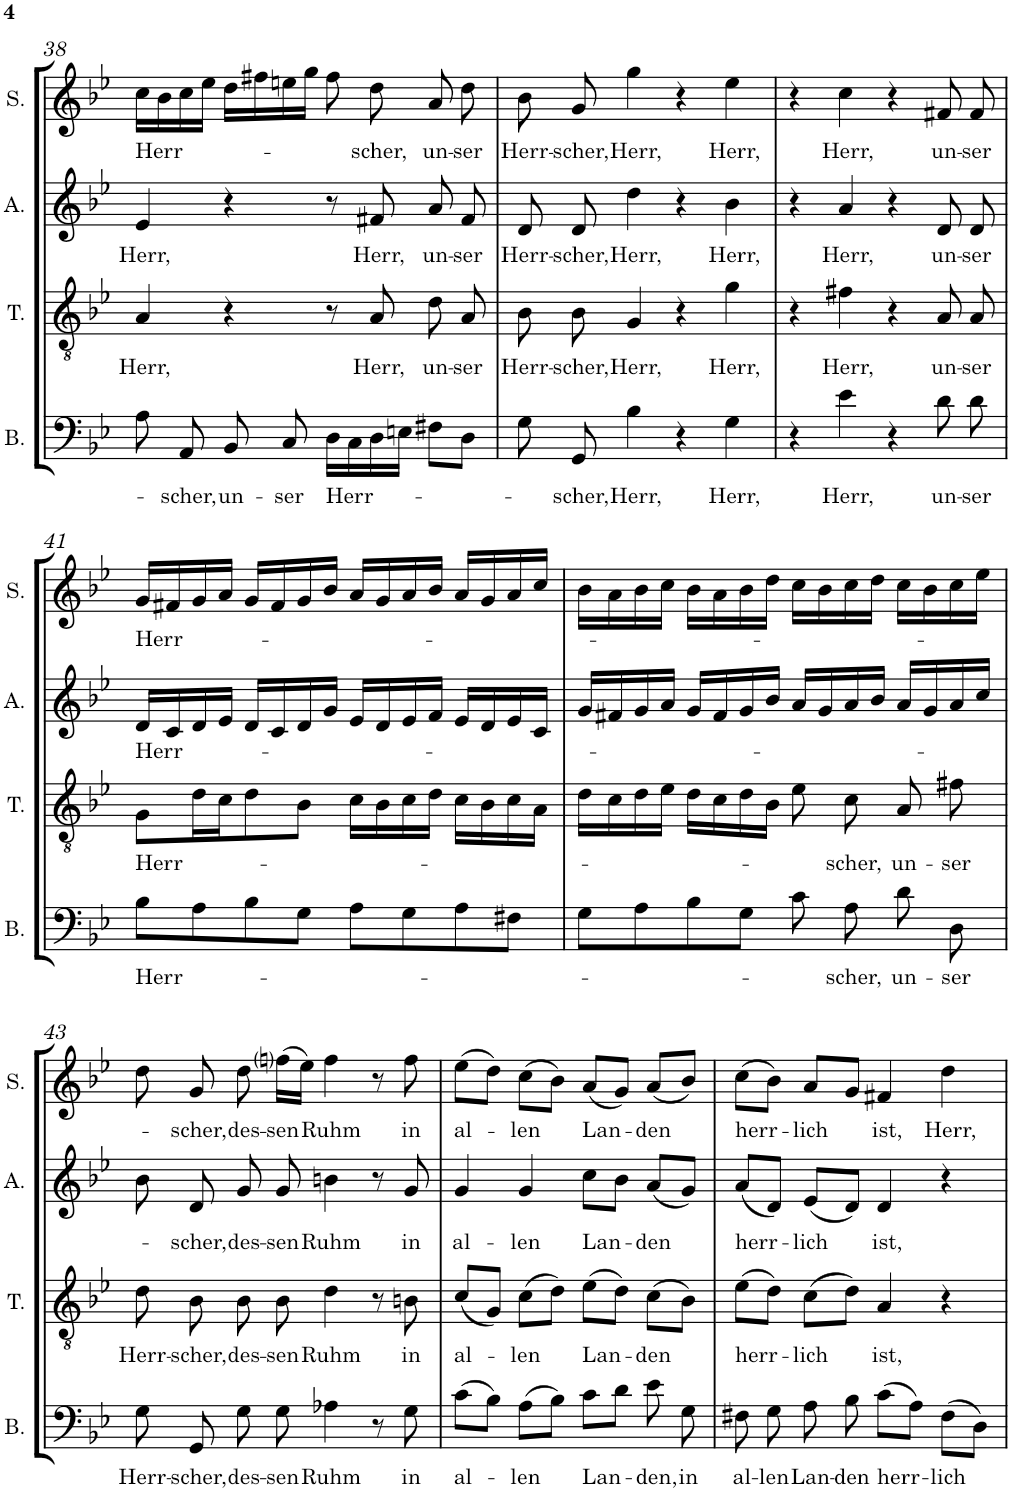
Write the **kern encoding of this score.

**kern	**text	**kern	**text	**kern	**text	**kern	**text
*part4	*part4	*part3	*part3	*part2	*part2	*part1	*part1
*staff4	*staff4	*staff3	*staff3	*staff2	*staff2	*staff1	*staff1
*I"Baß	*	*I"Tenor	*	*I"Alt	*	*I"Sopran	*
*I'B.	*	*I'T.	*	*I'A.	*	*I'S.	*
!!LO:PB:g=z
*clefF4	*	*clefGv2	*	*clefG2	*	*clefG2	*
*k[b-e-]	*	*k[b-e-]	*	*k[b-e-]	*	*k[b-e-]	*
*B-:	*	*B-:	*	*B-:	*	*B-:	*
*M4/4	*	*M4/4	*	*M4/4	*	*M4/4	*
=38	=38	=38	=38	=38	=38	=38	=38
!	!	!	!LO:LY:b	!	!LO:LY:b	!	!LO:LY:b
8A\	.	4A/	Herr,	4e-/	Herr,	16cc\LL	Herr-
.	.	.	.	.	.	16b-\	.
!	!LO:LY:b	!	!	!	!	!	!
8AA/	-scher,	.	.	.	.	16cc\	.
.	.	.	.	.	.	16ee-\JJ	.
!	!LO:LY:b	!	!	!	!	!	!
8BB-/	un-	4r	.	4r	.	16dd\LL	.
.	.	.	.	.	.	16ff#X\	.
!	!LO:LY:b	!	!	!	!	!	!
8C/	-ser	.	.	.	.	16een\	.
.	.	.	.	.	.	16gg\JJ	.
!	!LO:LY:b	!	!	!	!	!	!
16D\LL	Herr-	8r	.	8r	.	8ff#\	.
16C\	.	.	.	.	.	.	.
!	!	!	!LO:LY:b	!	!LO:LY:b	!	!LO:LY:b
16D\	.	8A/	Herr,	8f#X/	Herr,	8dd\	-scher,
16En\JJ	.	.	.	.	.	.	.
!	!	!	!LO:LY:b	!	!LO:LY:b	!	!LO:LY:b
8F#X\L	.	8d\	un-	8a/	un-	8a/	un-
!	!	!	!LO:LY:b	!	!LO:LY:b	!	!LO:LY:b
8D\J	.	8A/	-ser	8f#/	-ser	8dd\	-ser
=39	=39	=39	=39	=39	=39	=39	=39
!	!	!	!LO:LY:b	!	!LO:LY:b	!	!LO:LY:b
8G\	.	8B-\	Herr-	8d/	Herr-	8b-\	Herr-
!	!LO:LY:b	!	!LO:LY:b	!	!LO:LY:b	!	!LO:LY:b
8GG/	-scher,	8B-\	-scher,	8d/	-scher,	8g/	-scher,
!	!LO:LY:b	!	!LO:LY:b	!	!LO:LY:b	!	!LO:LY:b
4B-\	Herr,	4G/	Herr,	4dd\	Herr,	4gg\	Herr,
4r	.	4r	.	4r	.	4r	.
!	!LO:LY:b	!	!LO:LY:b	!	!LO:LY:b	!	!LO:LY:b
4G\	Herr,	4g\	Herr,	4b-\	Herr,	4ee-\	Herr,
=40	=40	=40	=40	=40	=40	=40	=40
4r	.	4r	.	4r	.	4r	.
!	!LO:LY:b	!	!LO:LY:b	!	!LO:LY:b	!	!LO:LY:b
4e-\	Herr,	4f#X\	Herr,	4a/	Herr,	4cc\	Herr,
4r	.	4r	.	4r	.	4r	.
!	!LO:LY:b	!	!LO:LY:b	!	!LO:LY:b	!	!LO:LY:b
8d\	un-	8A/	un-	8d/	un-	8f#X/	un-
!	!LO:LY:b	!	!LO:LY:b	!	!LO:LY:b	!	!LO:LY:b
8d\	-ser	8A/	-ser	8d/	-ser	8f#/	-ser
!!LO:LB:g=z
=41	=41	=41	=41	=41	=41	=41	=41
!	!LO:LY:b	!	!LO:LY:b	!	!LO:LY:b	!	!LO:LY:b
8B-\L	Herr-	8G\L	Herr-	16d/LL	Herr-	16g/LL	Herr-
.	.	.	.	16c/	.	16f#X/	.
8A\	.	16d\L	.	16d/	.	16g/	.
.	.	16c\J	.	16e-/JJ	.	16a/JJ	.
8B-\	.	8d\	.	16d/LL	.	16g/LL	.
.	.	.	.	16c/	.	16f#/	.
8G\J	.	8B-\J	.	16d/	.	16g/	.
.	.	.	.	16g/JJ	.	16b-/JJ	.
8A\L	.	16c\LL	.	16e-/LL	.	16a/LL	.
.	.	16B-\	.	16d/	.	16g/	.
8G\	.	16c\	.	16e-/	.	16a/	.
.	.	16d\JJ	.	16f/JJ	.	16b-/JJ	.
8A\	.	16c\LL	.	16e-/LL	.	16a/LL	.
.	.	16B-\	.	16d/	.	16g/	.
8F#X\J	.	16c\	.	16e-/	.	16a/	.
.	.	16A\JJ	.	16c/JJ	.	16cc/JJ	.
=42	=42	=42	=42	=42	=42	=42	=42
8G\L	.	16d\LL	.	16g/LL	.	16b-\LL	.
.	.	16c\	.	16f#X/	.	16a\	.
8A\	.	16d\	.	16g/	.	16b-\	.
.	.	16e-\JJ	.	16a/JJ	.	16cc\JJ	.
8B-\	.	16d\LL	.	16g/LL	.	16b-\LL	.
.	.	16c\	.	16f#/	.	16a\	.
8G\J	.	16d\	.	16g/	.	16b-\	.
.	.	16B-\JJ	.	16b-/JJ	.	16dd\JJ	.
8c\	.	8e-\	.	16a/LL	.	16cc\LL	.
.	.	.	.	16g/	.	16b-\	.
!	!LO:LY:b	!	!LO:LY:b	!	!	!	!
8A\	-scher,	8c\	-scher,	16a/	.	16cc\	.
.	.	.	.	16b-/JJ	.	16dd\JJ	.
!	!LO:LY:b	!	!LO:LY:b	!	!	!	!
8d\	un-	8A/	un-	16a/LL	.	16cc\LL	.
.	.	.	.	16g/	.	16b-\	.
!	!LO:LY:b	!	!LO:LY:b	!	!	!	!
8D\	-ser	8f#X\	-ser	16a/	.	16cc\	.
.	.	.	.	16cc/JJ	.	16ee-\JJ	.
!!LO:LB:g=z
=43	=43	=43	=43	=43	=43	=43	=43
!	!LO:LY:b	!	!LO:LY:b	!	!	!	!
8G\	Herr-	8d\	Herr-	8b-\	.	8dd\	.
!	!LO:LY:b	!	!LO:LY:b	!	!LO:LY:b	!	!LO:LY:b
8GG/	-scher,	8B-\	-scher,	8d/	-scher,	8g/	-scher,
!	!LO:LY:b	!	!LO:LY:b	!	!LO:LY:b	!	!LO:LY:b
8G\	des-	8B-\	des-	8g/	des-	8dd\	des-
!	!LO:LY:b	!	!LO:LY:b	!	!LO:LY:b	!	!LO:LY:b
8G\	-sen	8B-\	-sen	8g/	-sen	(>16ffni\LL	-sen
.	.	.	.	.	.	16ee-\JJ)	.
!	!LO:LY:b	!	!LO:LY:b	!	!LO:LY:b	!	!LO:LY:b
4A-X\	Ruhm	4d\	Ruhm	4bn\	Ruhm	4ff\	Ruhm
8r	.	8r	.	8r	.	8r	.
!	!LO:LY:b	!	!LO:LY:b	!	!LO:LY:b	!	!LO:LY:b
8G\	in	8Bn\	in	8g/	in	8ff\	in
=44	=44	=44	=44	=44	=44	=44	=44
!	!LO:LY:b	!	!LO:LY:b	!	!LO:LY:b	!	!LO:LY:b
(>8c\L	al-	(<8c/L	al-	4g/	al-	(>8ee-\L	al-
8B-\J)	.	8G/J)	.	.	.	8dd\J)	.
!	!LO:LY:b	!	!LO:LY:b	!	!LO:LY:b	!	!LO:LY:b
(>8A\L	-len	(>8c\L	-len	4g/	-len	(>8cc\L	-len
8B-\J)	.	8d\J)	.	.	.	8b-\J)	.
!	!LO:LY:b	!	!LO:LY:b	!	!LO:LY:b	!	!LO:LY:b
8c\L	Lan-	(>8e-\L	Lan-	8cc\L	Lan-	(<8a/L	Lan-
8d\J	.	8d\J)	.	8b-\J	.	8g/J)	.
!	!LO:LY:b	!	!LO:LY:b	!	!LO:LY:b	!	!LO:LY:b
8e-\	-den,	(>8c\L	-den	(<8a/L	-den	(<8a/L	-den
!	!LO:LY:b	!	!	!	!	!	!
8G\	in	8B-\J)	.	8g/J)	.	8b-/J)	.
=45	=45	=45	=45	=45	=45	=45	=45
!	!LO:LY:b	!	!LO:LY:b	!	!LO:LY:b	!	!LO:LY:b
8F#X\	al-	(>8e-\L	herr-	(<8a/L	herr-	(>8cc\L	herr-
!	!LO:LY:b	!	!	!	!	!	!
8G\	-len	8d\J)	.	8d/J)	.	8b-\J)	.
!	!LO:LY:b	!	!LO:LY:b	!	!LO:LY:b	!	!LO:LY:b
8A\	Lan-	(>8c\L	-lich	(<8e-/L	-lich	8a/L	-lich
!	!LO:LY:b	!	!	!	!	!	!
8B-\	-den	8d\J)	.	8d/J)	.	8g/J	.
!	!LO:LY:b	!	!LO:LY:b	!	!LO:LY:b	!	!LO:LY:b
(>8c\L	herr-	4A/	ist,	4d/	ist,	4f#X/	ist,
8A\J)	.	.	.	.	.	.	.
!	!LO:LY:b	!	!	!	!	!	!LO:LY:b
(>8F#\L	-lich	4r	.	4r	.	4dd\	Herr,
8D\J)	.	.	.	.	.	.	.
=	=	=	=	=	=	=	=
*-	*-	*-	*-	*-	*-	*-	*-
